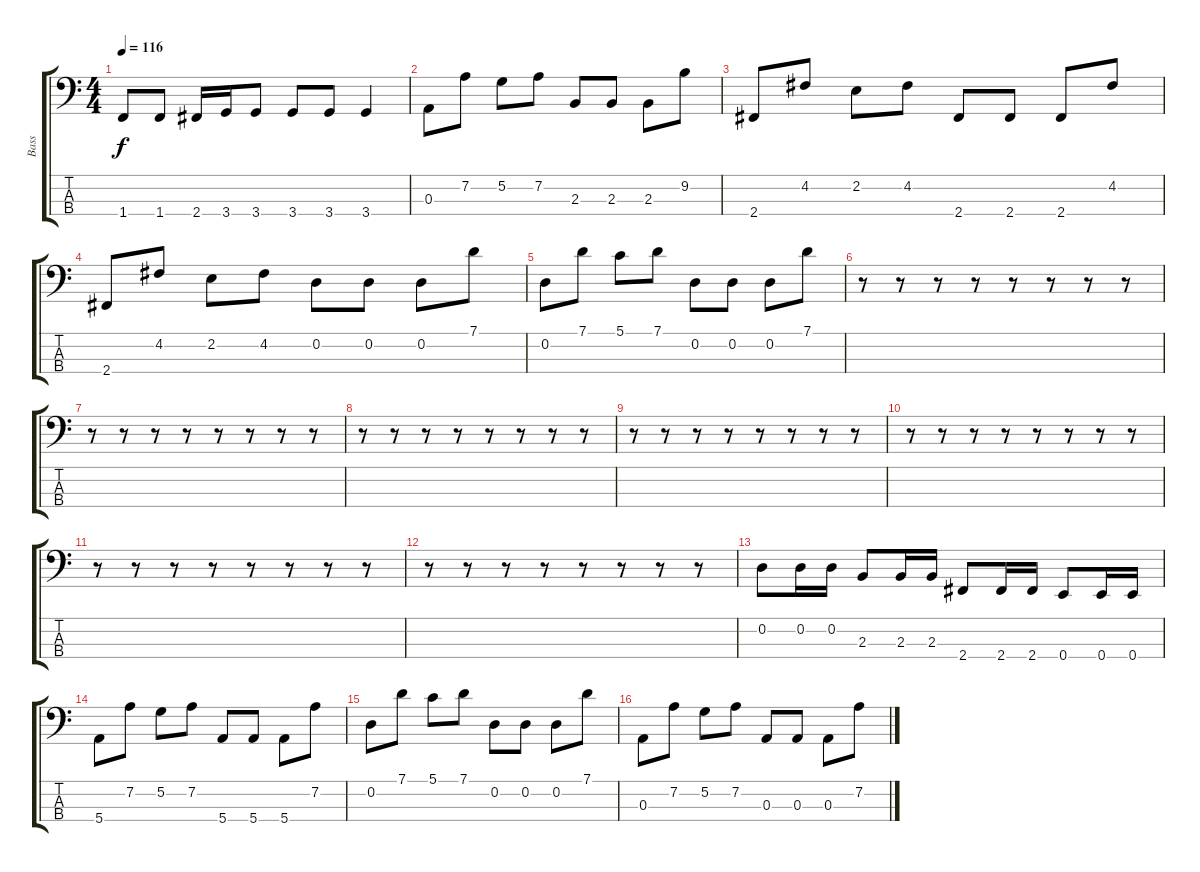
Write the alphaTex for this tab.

\track ("Bass" "Bass") {instrument electricbasspick}
\staff {score tabs}
\tuning (G2 D2 A1 E1) {hide}
\ts (4 4)
\tempo 116
\clef f4
\ks c
1.4.8{dy f} 1.4.8 2.4.16 3.4.16 3.4.8 3.4.8 3.4.8 3.4.4 |
0.3.8 7.2.8 5.2.8 7.2.8 2.3.8 2.3.8 2.3.8 9.2.8 |
2.4.8 4.2.8 2.2.8 4.2.8 2.4.8 2.4.8 2.4.8 4.2.8 |
2.4.8 4.2.8 2.2.8 4.2.8 0.2.8 0.2.8 0.2.8 7.1.8 |
0.2.8 7.1.8 5.1.8 7.1.8 0.2.8 0.2.8 0.2.8 7.1.8 |
r.8 r.8 r.8 r.8 r.8 r.8 r.8 r.8 |
r.8 r.8 r.8 r.8 r.8 r.8 r.8 r.8 |
r.8 r.8 r.8 r.8 r.8 r.8 r.8 r.8 |
r.8 r.8 r.8 r.8 r.8 r.8 r.8 r.8 |
r.8 r.8 r.8 r.8 r.8 r.8 r.8 r.8 |
r.8 r.8 r.8 r.8 r.8 r.8 r.8 r.8 |
r.8 r.8 r.8 r.8 r.8 r.8 r.8 r.8 |
0.2.8 0.2.16 0.2.16 2.3.8 2.3.16 2.3.16 2.4.8 2.4.16 2.4.16 0.4.8 0.4.16 0.4.16 |
5.4.8 7.2.8 5.2.8 7.2.8 5.4.8 5.4.8 5.4.8 7.2.8 |
0.2.8 7.1.8 5.1.8 7.1.8 0.2.8 0.2.8 0.2.8 7.1.8 |
0.3.8 7.2.8 5.2.8 7.2.8 0.3.8 0.3.8 0.3.8 7.2.8
